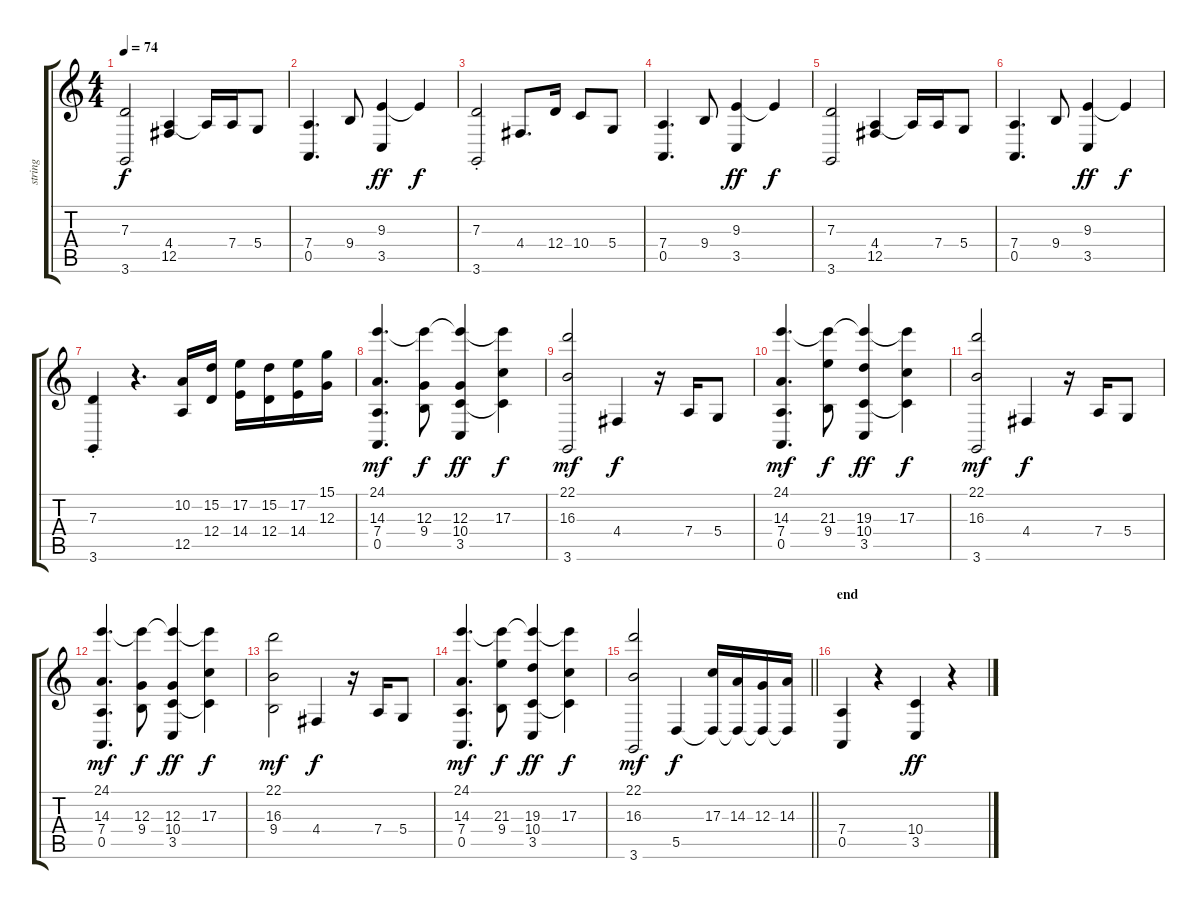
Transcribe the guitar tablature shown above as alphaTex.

\track ("string" "string") {instrument stringensemble1}
\staff {score tabs}
\tuning (E4 B3 G3 D3 A2 E2) {hide}
\ts (4 4)
\tempo 74
\clef g2
\ks c
(7.3 3.6).2{dy f} (4.4 12.5).4 12.5{t}.16 7.4.16 5.4.8 |
(7.4 0.5).4{d} 9.4.8 (9.3 3.5).4{dy ff} 9.3{t}.4{dy f} |
(7.3{st} 3.6).2 4.4.8{d} 12.4.16 10.4.8 5.4.8 |
(7.4 0.5).4{d} 9.4.8 (9.3 3.5).4{dy ff} 9.3{t}.4{dy f} |
(7.3 3.6).2 (4.4 12.5).4 12.5{t}.16 7.4.16 5.4.8 |
(7.4 0.5).4{d} 9.4.8 (9.3 3.5).4{dy ff} 9.3{t}.4{dy f} |
(7.3{st} 3.6).4 r.4{d} (10.2 12.5).16 (15.2 12.4).16 (17.2 14.4).16 (15.2 12.4).16 (17.2 14.4).16 (15.1 12.3).16 |
(24.1 14.3 7.4 0.5).4{d dy mf} (24.1{t} 12.3 9.4).8{dy f} (24.1{t} 12.3 10.4 3.5).4{dy ff} (24.1{t} 17.3 10.4{t}).4{dy f} |
(22.1 16.3 3.6).2{dy mf} 4.4.4{dy f} r.16 7.4.16 5.4.8 |
(24.1 14.3 7.4 0.5).4{d dy mf} (24.1{t} 21.3 9.4).8{dy f} (24.1{t} 19.3 10.4 3.5).4{dy ff} (24.1{t} 17.3 10.4{t}).4{dy f} |
(22.1 16.3 3.6).2{dy mf} 4.4.4{dy f} r.16 7.4.16 5.4.8 |
(24.1 14.3 7.4 0.5).4{d dy mf} (24.1{t} 12.3 9.4).8{dy f} (24.1{t} 12.3 10.4 3.5).4{dy ff} (24.1{t} 17.3 10.4{t}).4{dy f} |
(22.1 16.3 9.4).2{dy mf} 4.4.4{dy f} r.16 7.4.16 5.4.8 |
(24.1 14.3 7.4 0.5).4{d dy mf} (24.1{t} 21.3 9.4).8{dy f} (24.1{t} 19.3 10.4 3.5).4{dy ff} (24.1{t} 17.3 10.4{t}).4{dy f} |
\barLineRight lightlight
(22.1 16.3 3.6).2{dy mf} 5.5.4{dy f} (17.3 5.5{t}).16 (14.3 5.5{t}).16 (12.3 5.5{t}).16 (14.3 5.5{t}).16 |
\section ("" "end")
(7.4 0.5).4 r.4 (10.4 3.5).4{dy ff} r.4
